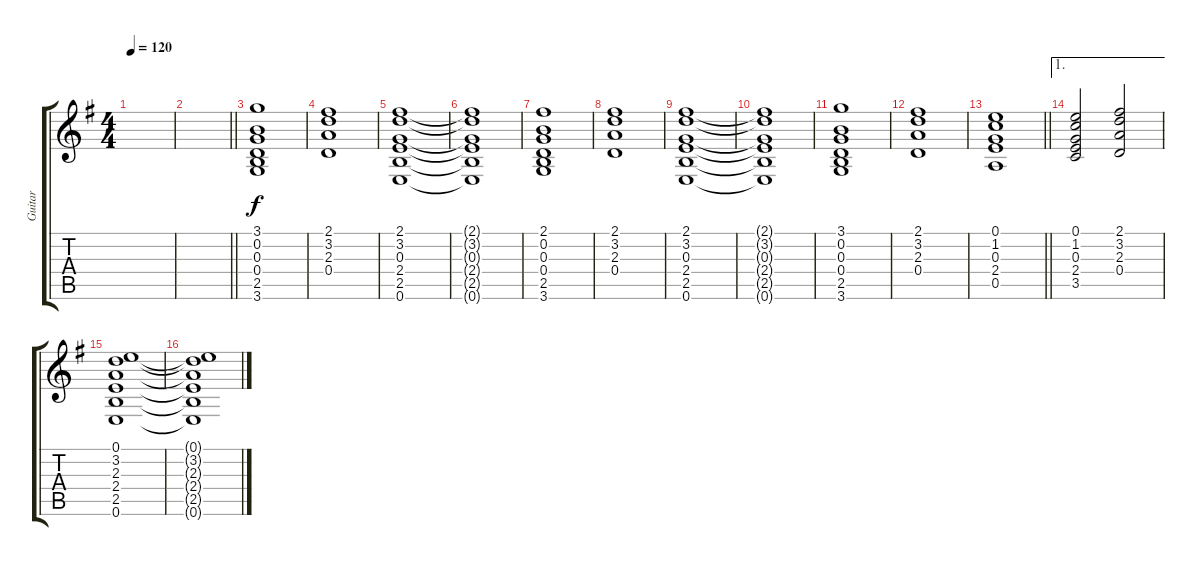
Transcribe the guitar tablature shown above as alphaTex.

\track ("Guitar" "Guitar") {instrument distortionguitar}
\staff {score tabs}
\tuning (E4 B3 G3 D3 A2 E2) {hide}
\ts (4 4)
\tempo 120
\clef g2
\ks g
|
\barLineRight lightlight
|
(3.1 0.2 0.3 0.4 2.5 3.6).1 |
(2.1 3.2 2.3 0.4).1 |
(2.1 3.2 0.3 2.4 2.5 0.6).1 |
(2.1{t} 3.2{t} 0.3{t} 2.4{t} 2.5{t} 0.6{t}).1 |
(2.1 0.2 0.3 0.4 2.5 3.6).1 |
(2.1 3.2 2.3 0.4).1 |
(2.1 3.2 0.3 2.4 2.5 0.6).1 |
(2.1{t} 3.2{t} 0.3{t} 2.4{t} 2.5{t} 0.6{t}).1 |
(3.1 0.2 0.3 0.4 2.5 3.6).1 |
(2.1 3.2 2.3 0.4).1 |
\barLineRight lightlight
(0.1 1.2 0.3 2.4 0.5).1 |
\ae 1
(0.1 1.2 0.3 2.4 3.5).2 (2.1 3.2 2.3 0.4).2 |
(0.1 3.2 2.3 2.4 2.5 0.6).1 |
(0.1{t} 3.2{t} 2.3{t} 2.4{t} 2.5{t} 0.6{t}).1
